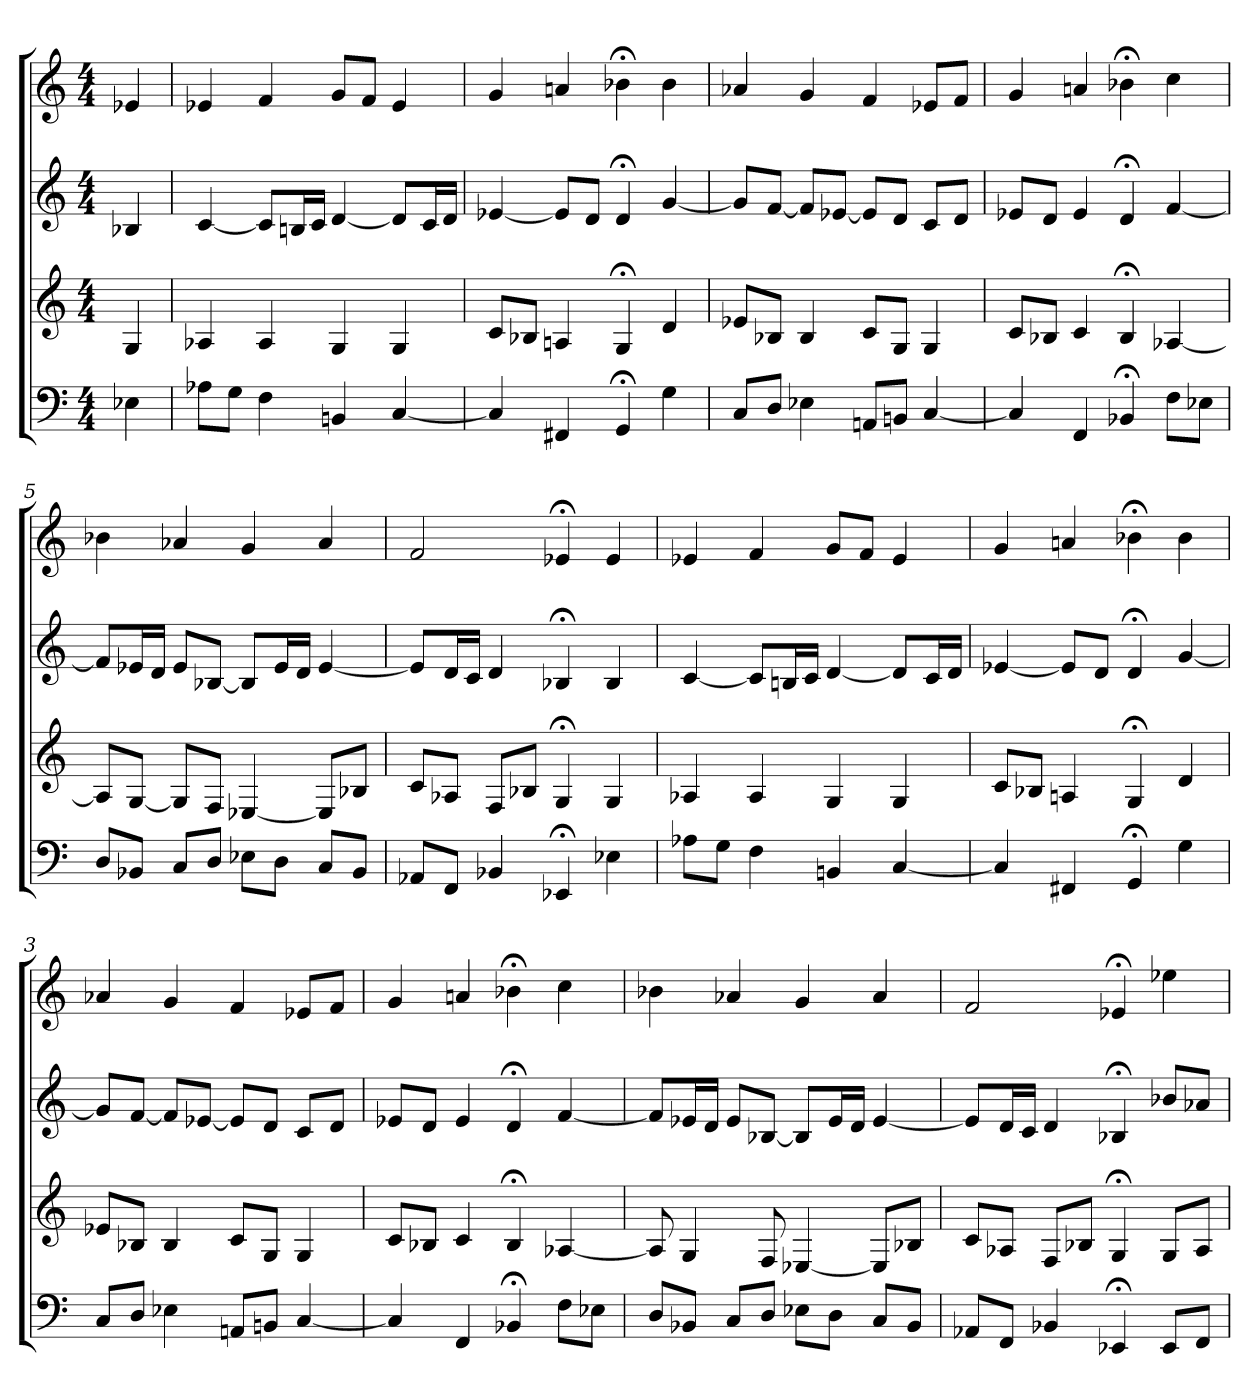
**kern	**kern	**kern	**kern
*part4	*part3	*part2	*part1
*staff4	*staff3	*staff2	*staff1
*M4/4	*M4/4	*M4/4	*M4/4
=	=	=	=
4E-X	4G	4B-X	4e-X
=1	=1	=1	=1
8A-XL	4A-X	[4c	4e-X
8GJ	.	.	.
4F	4A-	8cL]	4f
.	.	16BnL	.
.	.	16cJJ	.
4BBn	4G	[4d	8gL
.	.	.	8fJ
[4C	4G	8dL]	4e-
.	.	16cL	.
.	.	16dJJ	.
=2	=2	=2	=2
4C]	8cL	[4e-X	4g
.	8B-XJ	.	.
4FF#X	4An	8e-L]	4an
.	.	8dJ	.
4GG;<	4G;<	4d;<	4b-X;<
4G	4d	[4g	4b-
=3	=3	=3	=3
8CL	8e-XL	8gL]	4a-X
8DJ	8B-XJ	[8fJ	.
4E-X	4B-	8fL]	4g
.	.	[8e-XJ	.
8AAnL	8cL	8e-L]	4f
8BBnJ	8GJ	8dJ	.
[4C	4G	8cL	8e-XL
.	.	8dJ	8fJ
=4	=4	=4	=4
4C]	8cL	8e-XL	4g
.	8B-XJ	8dJ	.
4FF	4c	4e-	4an
4BB-X;<	4B-;<	4d;<	4b-X;<
8FL	[4A-X	[4f	4cc
8E-XJ	.	.	.
=5	=5	=5	=5
8DL	8A-L]	8fL]	4b-X
8BB-XJ	[8GJ	16e-XL	.
.	.	16dJJ	.
8CL	8GL]	8e-L	4a-X
8DJ	8FJ	[8B-XJ	.
8E-XL	[4E-X	8B-L]	4g
8DJ	.	16e-L	.
.	.	16dJJ	.
8CL	8E-L]	[4e-	4a-
8BB-J	8B-XJ	.	.
=6	=6	=6	=6
8AA-XL	8cL	8e-L]	2f
8FFJ	8A-XJ	16dL	.
.	.	16cJJ	.
4BB-X	8FL	4d	.
.	8B-XJ	.	.
4EE-X;<	4G;<	4B-X;<	4e-X;<
4E-X	4G	4B-	4e-
=1	=1	=1	=1
8A-XL	4A-X	[4c	4e-X
8GJ	.	.	.
4F	4A-	8cL]	4f
.	.	16BnL	.
.	.	16cJJ	.
4BBn	4G	[4d	8gL
.	.	.	8fJ
[4C	4G	8dL]	4e-
.	.	16cL	.
.	.	16dJJ	.
=2	=2	=2	=2
4C]	8cL	[4e-X	4g
.	8B-XJ	.	.
4FF#X	4An	8e-L]	4an
.	.	8dJ	.
4GG;<	4G;<	4d;<	4b-X;<
4G	4d	[4g	4b-
=3	=3	=3	=3
8CL	8e-XL	8gL]	4a-X
8DJ	8B-XJ	[8fJ	.
4E-X	4B-	8fL]	4g
.	.	[8e-XJ	.
8AAnL	8cL	8e-L]	4f
8BBnJ	8GJ	8dJ	.
[4C	4G	8cL	8e-XL
.	.	8dJ	8fJ
=4	=4	=4	=4
4C]	8cL	8e-XL	4g
.	8B-XJ	8dJ	.
4FF	4c	4e-	4an
4BB-X;<	4B-;<	4d;<	4b-X;<
8FL	[4A-X	[4f	4cc
8E-XJ	.	.	.
=5	=5	=5	=5
8DL	8A-]	8fL]	4b-X
8BB-XJ	4G	16e-XL	.
.	.	16dJJ	.
8CL	.	8e-L	4a-X
8DJ	8F	[8B-XJ	.
8E-XL	[4E-X	8B-L]	4g
8DJ	.	16e-L	.
.	.	16dJJ	.
8CL	8E-L]	[4e-	4a-
8BB-J	8B-XJ	.	.
=6	=6	=6	=6
8AA-XL	8cL	8e-L]	2f
8FFJ	8A-XJ	16dL	.
.	.	16cJJ	.
4BB-X	8FL	4d	.
.	8B-XJ	.	.
4EE-X;<	4G;<	4B-X;<	4e-X;<
8EE-L	8GL	8b-XL	4ee-X
8FFJ	8A-J	8a-XJ	.
=	=	=	=
*-	*-	*-	*-
